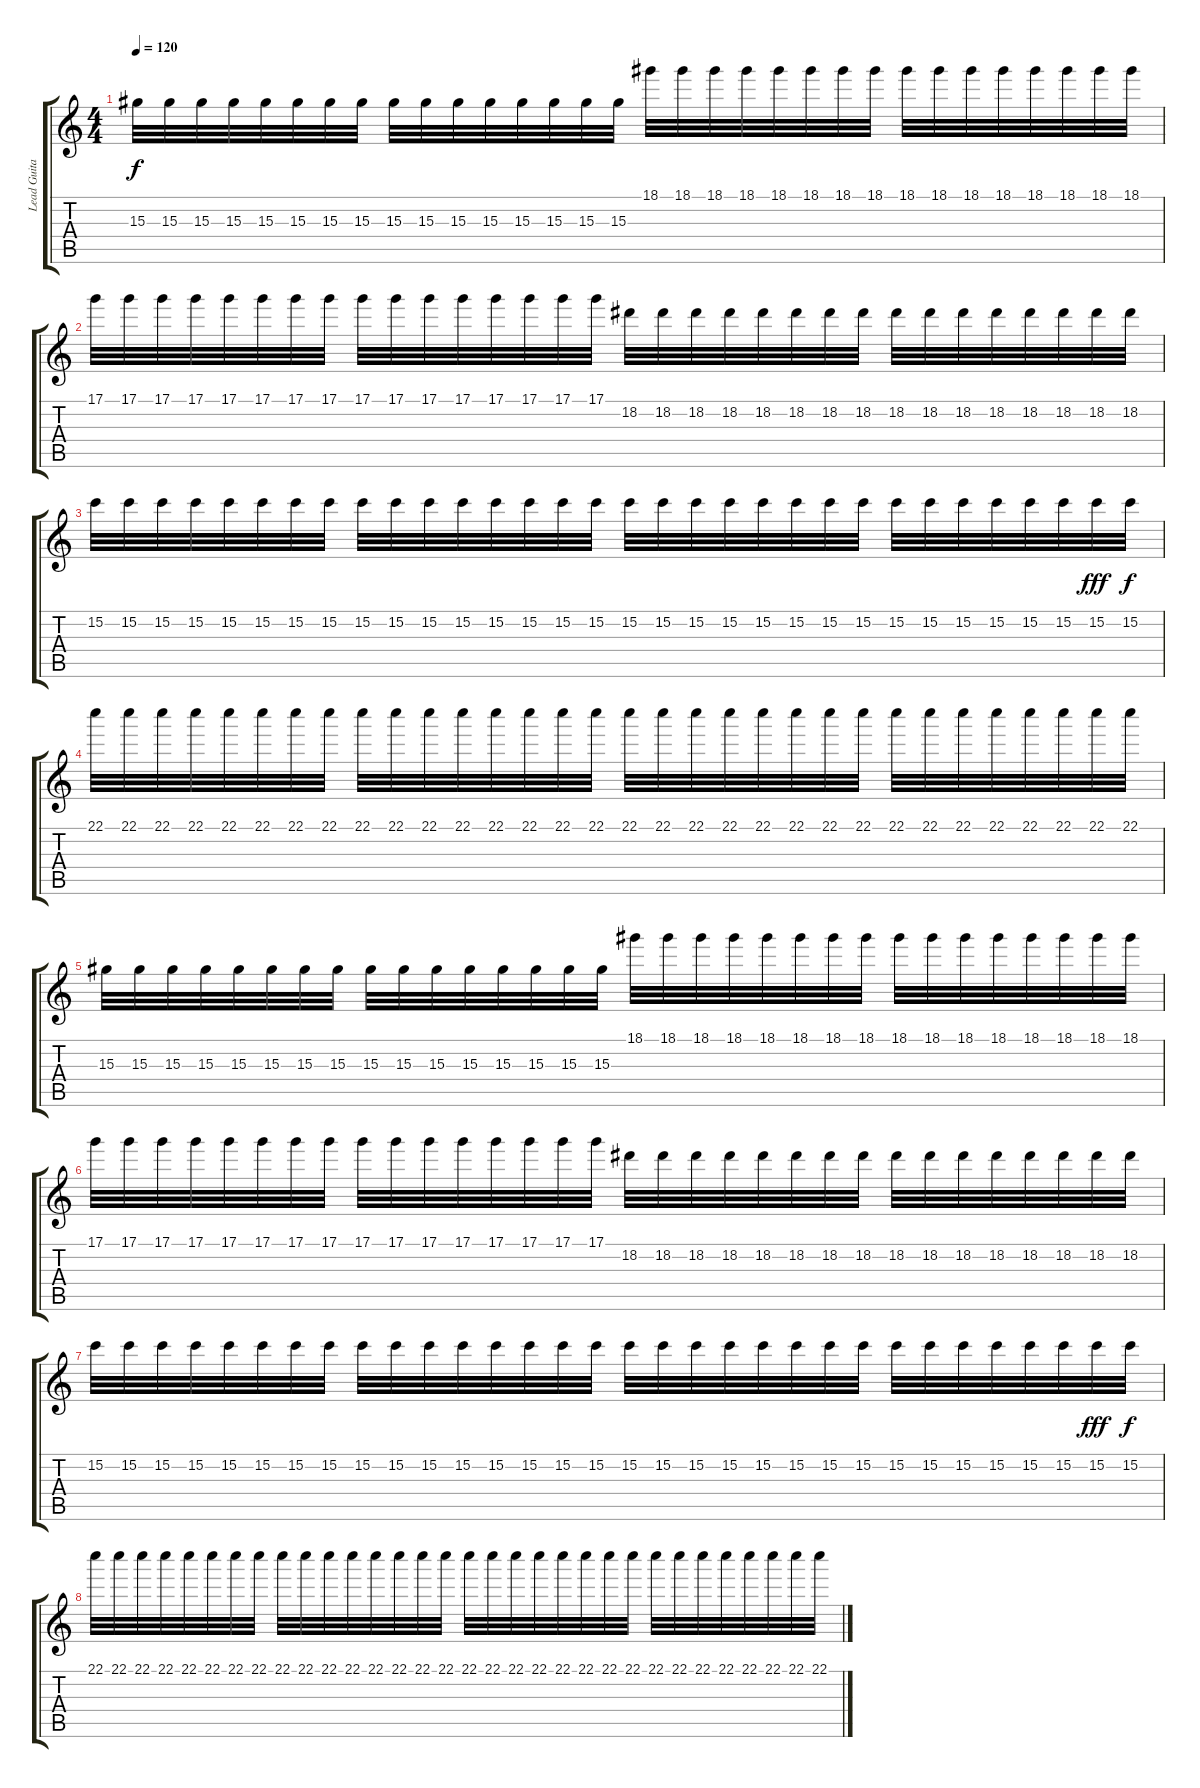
\track ("Lead Guitar (Right)" "Lead Guita") {instrument distortionguitar}
\staff {score tabs}
\tuning (D4 A3 F3 C3 G2 C2) {hide}
\ts (4 4)
\tempo 120
\clef g2
\ks c
15.3.32{dy f} 15.3.32 15.3.32 15.3.32 15.3.32 15.3.32 15.3.32 15.3.32 15.3.32 15.3.32 15.3.32 15.3.32 15.3.32 15.3.32 15.3.32 15.3.32 18.1.32 18.1.32 18.1.32 18.1.32 18.1.32 18.1.32 18.1.32 18.1.32 18.1.32 18.1.32 18.1.32 18.1.32 18.1.32 18.1.32 18.1.32 18.1.32 |
17.1.32 17.1.32 17.1.32 17.1.32 17.1.32 17.1.32 17.1.32 17.1.32 17.1.32 17.1.32 17.1.32 17.1.32 17.1.32 17.1.32 17.1.32 17.1.32 18.2.32 18.2.32 18.2.32 18.2.32 18.2.32 18.2.32 18.2.32 18.2.32 18.2.32 18.2.32 18.2.32 18.2.32 18.2.32 18.2.32 18.2.32 18.2.32 |
15.2.32 15.2.32 15.2.32 15.2.32 15.2.32 15.2.32 15.2.32 15.2.32 15.2.32 15.2.32 15.2.32 15.2.32 15.2.32 15.2.32 15.2.32 15.2.32 15.2.32 15.2.32 15.2.32 15.2.32 15.2.32 15.2.32 15.2.32 15.2.32 15.2.32 15.2.32 15.2.32 15.2.32 15.2.32 15.2.32 15.2.32{dy fff} 15.2.32{dy f} |
22.1.32 22.1.32 22.1.32 22.1.32 22.1.32 22.1.32 22.1.32 22.1.32 22.1.32 22.1.32 22.1.32 22.1.32 22.1.32 22.1.32 22.1.32 22.1.32 22.1.32 22.1.32 22.1.32 22.1.32 22.1.32 22.1.32 22.1.32 22.1.32 22.1.32 22.1.32 22.1.32 22.1.32 22.1.32 22.1.32 22.1.32 22.1.32 |
15.3.32 15.3.32 15.3.32 15.3.32 15.3.32 15.3.32 15.3.32 15.3.32 15.3.32 15.3.32 15.3.32 15.3.32 15.3.32 15.3.32 15.3.32 15.3.32 18.1.32 18.1.32 18.1.32 18.1.32 18.1.32 18.1.32 18.1.32 18.1.32 18.1.32 18.1.32 18.1.32 18.1.32 18.1.32 18.1.32 18.1.32 18.1.32 |
17.1.32 17.1.32 17.1.32 17.1.32 17.1.32 17.1.32 17.1.32 17.1.32 17.1.32 17.1.32 17.1.32 17.1.32 17.1.32 17.1.32 17.1.32 17.1.32 18.2.32 18.2.32 18.2.32 18.2.32 18.2.32 18.2.32 18.2.32 18.2.32 18.2.32 18.2.32 18.2.32 18.2.32 18.2.32 18.2.32 18.2.32 18.2.32 |
15.2.32 15.2.32 15.2.32 15.2.32 15.2.32 15.2.32 15.2.32 15.2.32 15.2.32 15.2.32 15.2.32 15.2.32 15.2.32 15.2.32 15.2.32 15.2.32 15.2.32 15.2.32 15.2.32 15.2.32 15.2.32 15.2.32 15.2.32 15.2.32 15.2.32 15.2.32 15.2.32 15.2.32 15.2.32 15.2.32 15.2.32{dy fff} 15.2.32{dy f} |
22.1.32 22.1.32 22.1.32 22.1.32 22.1.32 22.1.32 22.1.32 22.1.32 22.1.32 22.1.32 22.1.32 22.1.32 22.1.32 22.1.32 22.1.32 22.1.32 22.1.32 22.1.32 22.1.32 22.1.32 22.1.32 22.1.32 22.1.32 22.1.32 22.1.32 22.1.32 22.1.32 22.1.32 22.1.32 22.1.32 22.1.32 22.1.32
